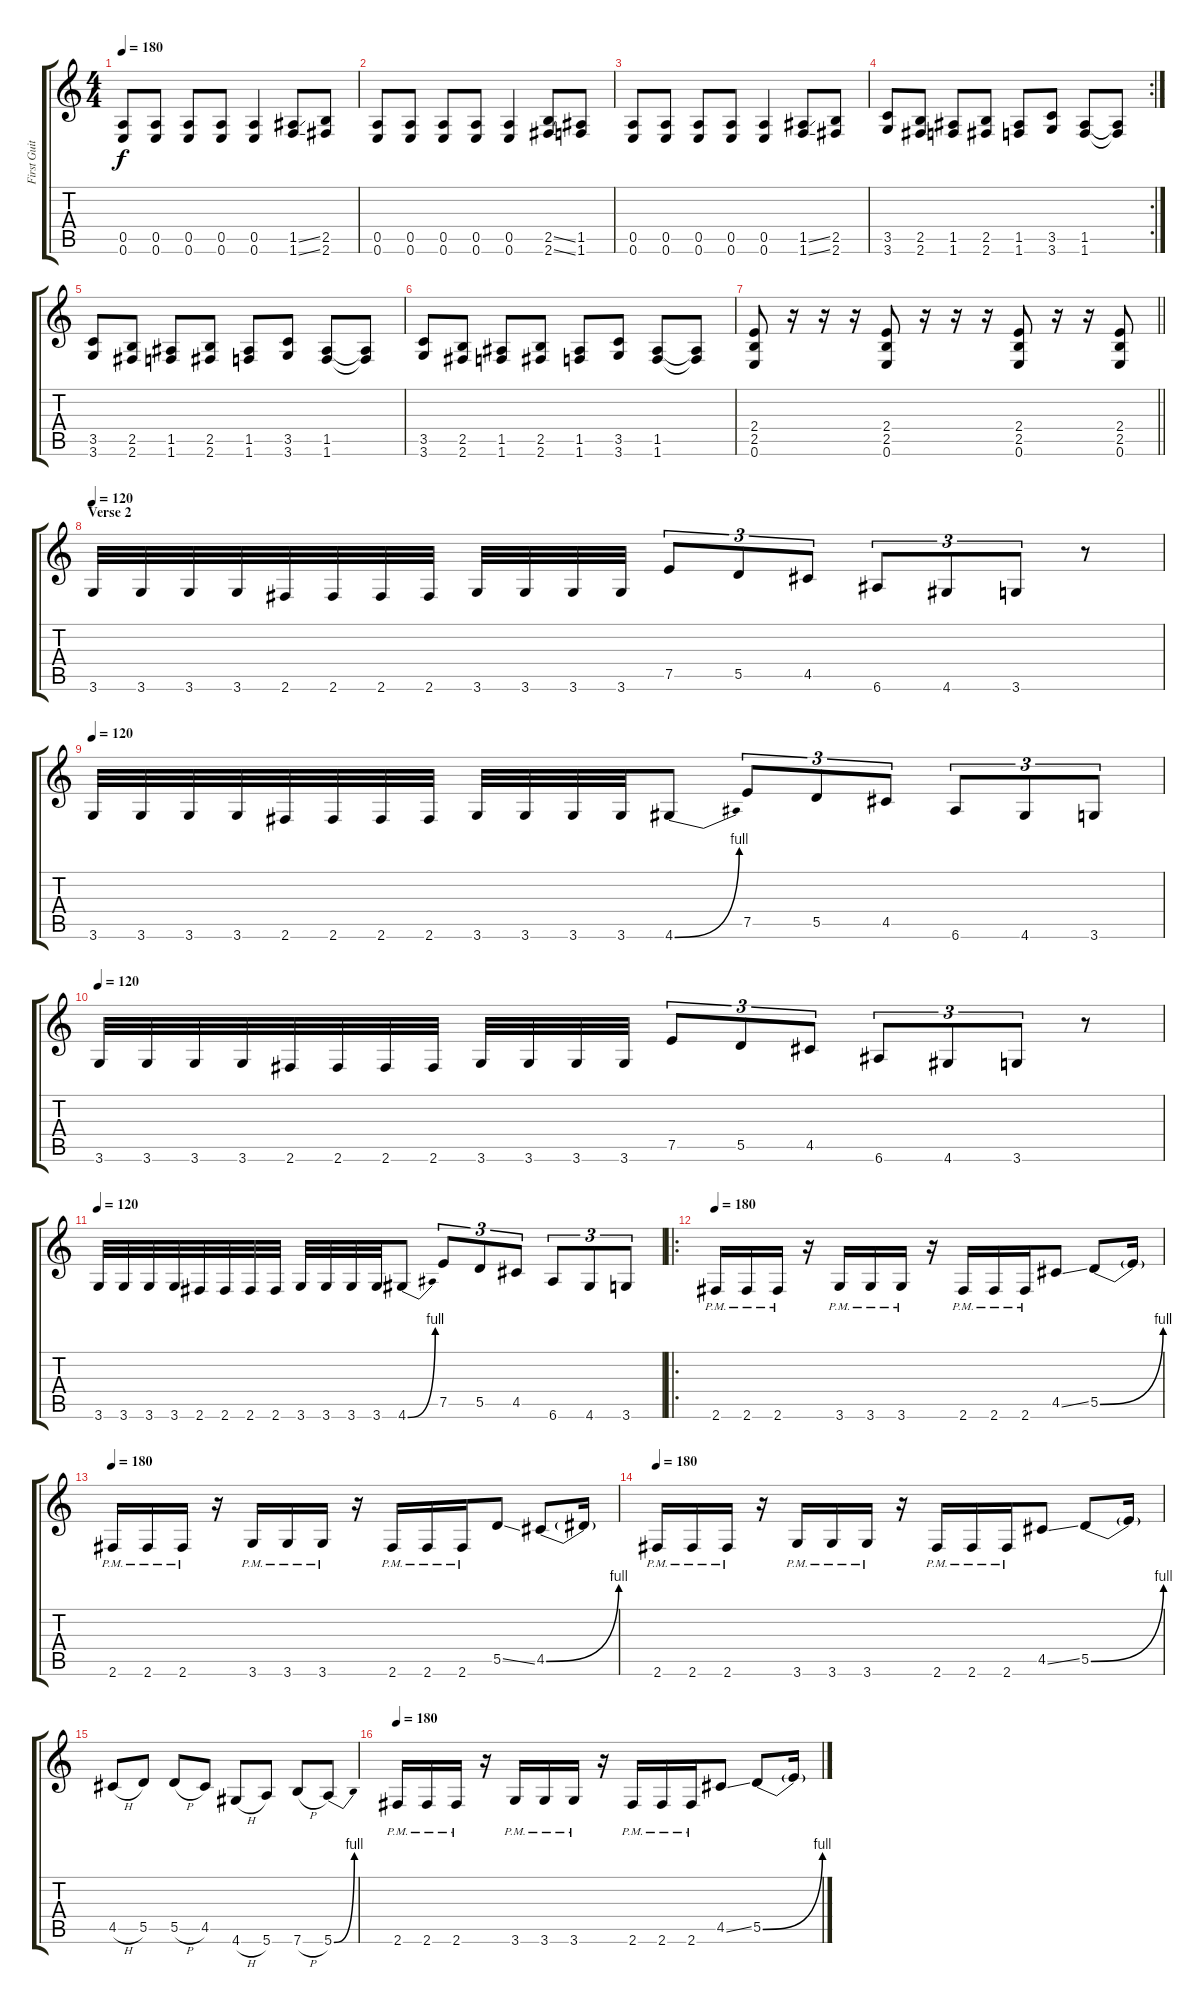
\track ("First Guitar" "First Guit") {instrument distortionguitar}
\staff {score tabs}
\tuning (E4 B3 G3 D3 A2 E2) {hide}
\ts (4 4)
\tempo 180
\clef g2
\ks c
(0.5 0.6).8{dy f} (0.5 0.6).8 (0.5 0.6).8 (0.5 0.6).8 (0.5 0.6).4 (1.5{ss} 1.6{ss}).8 (2.5 2.6).8 |
(0.5 0.6).8 (0.5 0.6).8 (0.5 0.6).8 (0.5 0.6).8 (0.5 0.6).4 (2.5{ss} 2.6{ss}).8 (1.5 1.6).8 |
(0.5 0.6).8 (0.5 0.6).8 (0.5 0.6).8 (0.5 0.6).8 (0.5 0.6).4 (1.5{ss} 1.6{ss}).8 (2.5 2.6).8 |
\rc 2
(3.5 3.6).8 (2.5 2.6).8 (1.5 1.6).8 (2.5 2.6).8 (1.5 1.6).8 (3.5 3.6).8 (1.5 1.6).8 (1.5{t} 1.6{t}).8 |
(3.5 3.6).8 (2.5 2.6).8 (1.5 1.6).8 (2.5 2.6).8 (1.5 1.6).8 (3.5 3.6).8 (1.5 1.6).8 (1.5{t} 1.6{t}).8 |
(3.5 3.6).8 (2.5 2.6).8 (1.5 1.6).8 (2.5 2.6).8 (1.5 1.6).8 (3.5 3.6).8 (1.5 1.6).8 (1.5{t} 1.6{t}).8 |
\barLineRight lightlight
(2.4 2.5 0.6).8 r.16 r.16 r.16 (2.4 2.5 0.6).8 r.16 r.16 r.16 (2.4 2.5 0.6).8 r.16 r.16 (2.4 2.5 0.6).8 |
\section ("" "Verse 2")
\tempo 120
3.6.32 3.6.32 3.6.32 3.6.32 2.6.32 2.6.32 2.6.32 2.6.32 3.6.32 3.6.32 3.6.32 3.6.32 7.5.8{tu (3 2)} 5.5.8{tu (3 2)} 4.5.8{tu (3 2)} 6.6.8{tu (3 2)} 4.6.8{tu (3 2)} 3.6.8{tu (3 2)} r.8 |
\tempo 120
3.6.32 3.6.32 3.6.32 3.6.32 2.6.32 2.6.32 2.6.32 2.6.32 3.6.32 3.6.32 3.6.32 3.6.32 4.6{be (bend 0 0 60 4)}.8 7.5.8{tu (3 2)} 5.5.8{tu (3 2)} 4.5.8{tu (3 2)} 6.6.8{tu (3 2)} 4.6.8{tu (3 2)} 3.6.8{tu (3 2)} |
\tempo 120
3.6.32 3.6.32 3.6.32 3.6.32 2.6.32 2.6.32 2.6.32 2.6.32 3.6.32 3.6.32 3.6.32 3.6.32 7.5.8{tu (3 2)} 5.5.8{tu (3 2)} 4.5.8{tu (3 2)} 6.6.8{tu (3 2)} 4.6.8{tu (3 2)} 3.6.8{tu (3 2)} r.8 |
\tempo 120
3.6.32 3.6.32 3.6.32 3.6.32 2.6.32 2.6.32 2.6.32 2.6.32 3.6.32 3.6.32 3.6.32 3.6.32 4.6{be (bend 0 0 60 4)}.8 7.5.8{tu (3 2)} 5.5.8{tu (3 2)} 4.5.8{tu (3 2)} 6.6.8{tu (3 2)} 4.6.8{tu (3 2)} 3.6.8{tu (3 2)} |
\ro
\tempo 180
2.6{pm}.16 2.6{pm}.16 2.6{pm}.16 r.16 3.6{pm}.16 3.6{pm}.16 3.6{pm}.16 r.16 2.6{pm}.16 2.6{pm}.16 2.6{pm}.16 4.5{ss}.8 5.5{be (bend 0 0 60 4)}.8 5.5{t}.16 |
\tempo 180
2.6{pm}.16 2.6{pm}.16 2.6{pm}.16 r.16 3.6{pm}.16 3.6{pm}.16 3.6{pm}.16 r.16 2.6{pm}.16 2.6{pm}.16 2.6{pm}.16 5.5{ss}.8 4.5{be (bend 0 0 60 4)}.8 4.5{t}.16 |
\tempo 180
2.6{pm}.16 2.6{pm}.16 2.6{pm}.16 r.16 3.6{pm}.16 3.6{pm}.16 3.6{pm}.16 r.16 2.6{pm}.16 2.6{pm}.16 2.6{pm}.16 4.5{ss}.8 5.5{be (bend 0 0 60 4)}.8 5.5{t}.16 |
4.5{h}.8 5.5.8 5.5{h}.8 4.5.8 4.6{h}.8 5.6.8 7.6{h}.8 5.6{be (bend 0 0 60 4)}.8 |
\tempo 180
2.6{pm}.16 2.6{pm}.16 2.6{pm}.16 r.16 3.6{pm}.16 3.6{pm}.16 3.6{pm}.16 r.16 2.6{pm}.16 2.6{pm}.16 2.6{pm}.16 4.5{ss}.8 5.5{be (bend 0 0 60 4)}.8 5.5{t}.16
